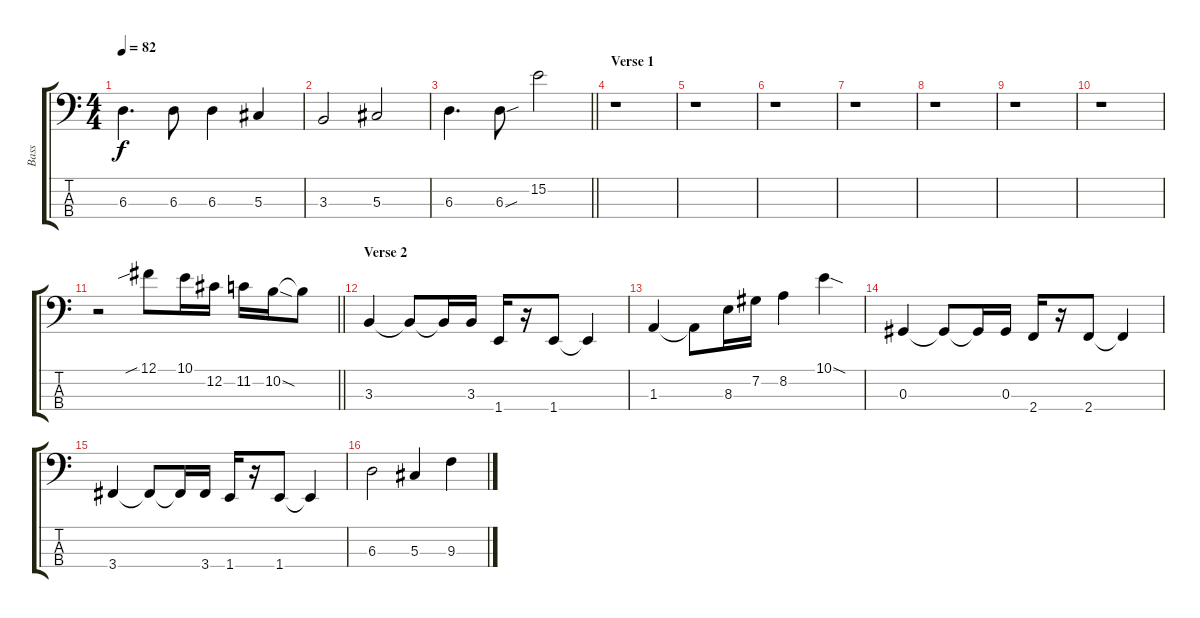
\track ("Bass" "Bass") {instrument electricbassfinger}
\staff {score tabs}
\tuning (Gb2 Db2 Ab1 Eb1) {hide}
\ts (4 4)
\tempo 82
\clef f4
\ks c
6.3.4{d dy f} 6.3.8 6.3.4 5.3.4 |
3.3.2 5.3.2 |
\barLineRight lightlight
6.3.4{d} 6.3{sou}.8 15.2.2 |
\section ("" "Verse 1")
r.1 |
r.1 |
r.1 |
r.1 |
r.1 |
r.1 |
r.1 |
\barLineRight lightlight
r.2 12.1{sib}.8 10.1.16 12.2.16 11.2.16 10.2{sod}.16 10.2{t}.8 |
\section ("" "Verse 2")
3.3.4 3.3{t}.8 3.3{t}.16 3.3.16 1.4.16 r.16 1.4.8 1.4{t}.4 |
1.3.4 1.3{t}.8 8.3.16 7.2.16 8.2.4 10.1{sod}.4 |
0.3.4 0.3{t}.8 0.3{t}.16 0.3.16 2.4.16 r.16 2.4.8 2.4{t}.4 |
3.4.4 3.4{t}.8 3.4{t}.16 3.4.16 1.4.16 r.16 1.4.8 1.4{t}.4 |
6.3.2 5.3.4 9.3.4
